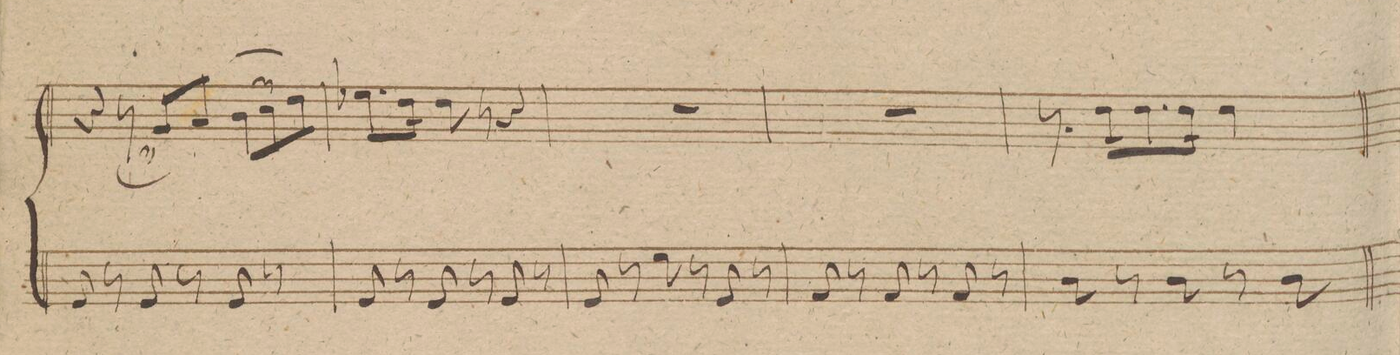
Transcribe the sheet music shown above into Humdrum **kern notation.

**kern
*I"Organo.
*clefF4
*k[f#]
*met(c|)
*M3/4
8GG/
8r
8GG/
8r
8GG/
8r
=113
8GG/
8r
8GG/
8r
8GG/
8r
=114
8GG/
8r
8G\
8r
8GG/
8r
=115
8AA/
8r
8AA/
8r
8AA/
8r
=116
8D\
8r
8D\
8r
8D\
8r
=117
*-
